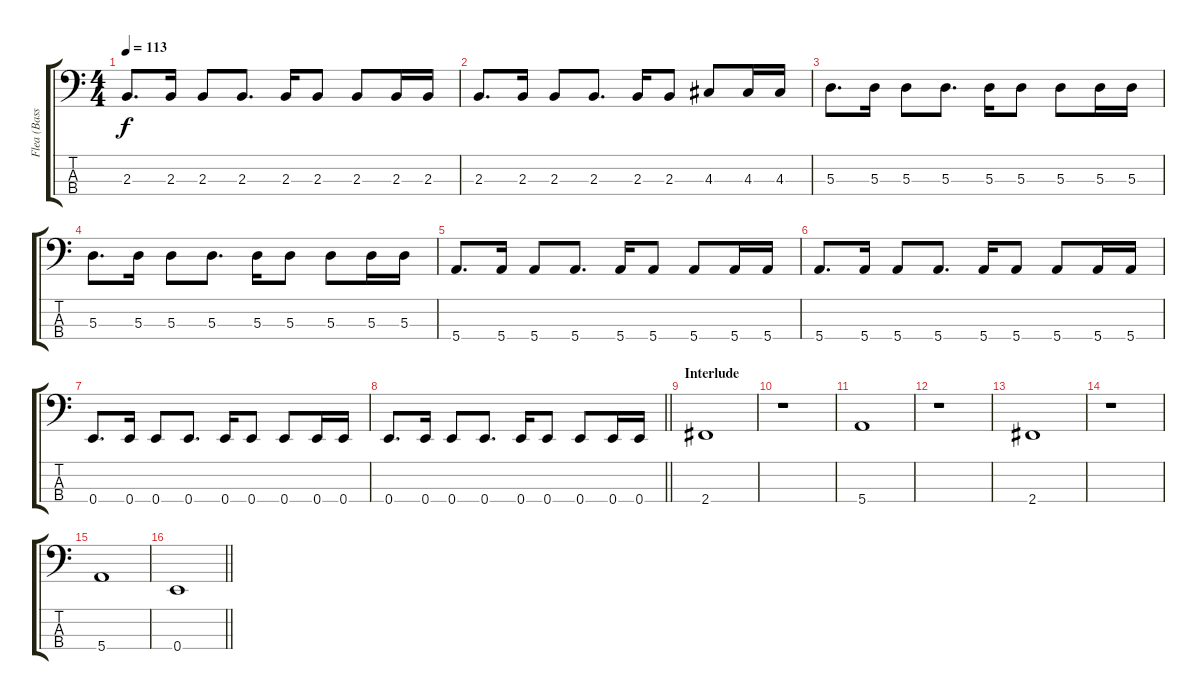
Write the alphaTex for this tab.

\track ("Flea (Bass)" "Flea (Bass") {instrument electricbassfinger}
\staff {score tabs}
\tuning (G2 D2 A1 E1) {hide}
\ts (4 4)
\tempo 113
\clef f4
\ks c
2.3.8{d dy f} 2.3.16 2.3.8 2.3.8{d} 2.3.16 2.3.8 2.3.8 2.3.16 2.3.16 |
2.3.8{d} 2.3.16 2.3.8 2.3.8{d} 2.3.16 2.3.8 4.3.8 4.3.16 4.3.16 |
5.3.8{d} 5.3.16 5.3.8 5.3.8{d} 5.3.16 5.3.8 5.3.8 5.3.16 5.3.16 |
5.3.8{d} 5.3.16 5.3.8 5.3.8{d} 5.3.16 5.3.8 5.3.8 5.3.16 5.3.16 |
5.4.8{d} 5.4.16 5.4.8 5.4.8{d} 5.4.16 5.4.8 5.4.8 5.4.16 5.4.16 |
5.4.8{d} 5.4.16 5.4.8 5.4.8{d} 5.4.16 5.4.8 5.4.8 5.4.16 5.4.16 |
0.4.8{d} 0.4.16 0.4.8 0.4.8{d} 0.4.16 0.4.8 0.4.8 0.4.16 0.4.16 |
\barLineRight lightlight
0.4.8{d} 0.4.16 0.4.8 0.4.8{d} 0.4.16 0.4.8 0.4.8 0.4.16 0.4.16 |
\section ("" "Interlude")
2.4.1 |
r.1 |
5.4.1 |
r.1 |
2.4.1 |
r.1 |
5.4.1 |
\barLineRight lightlight
0.4.1
